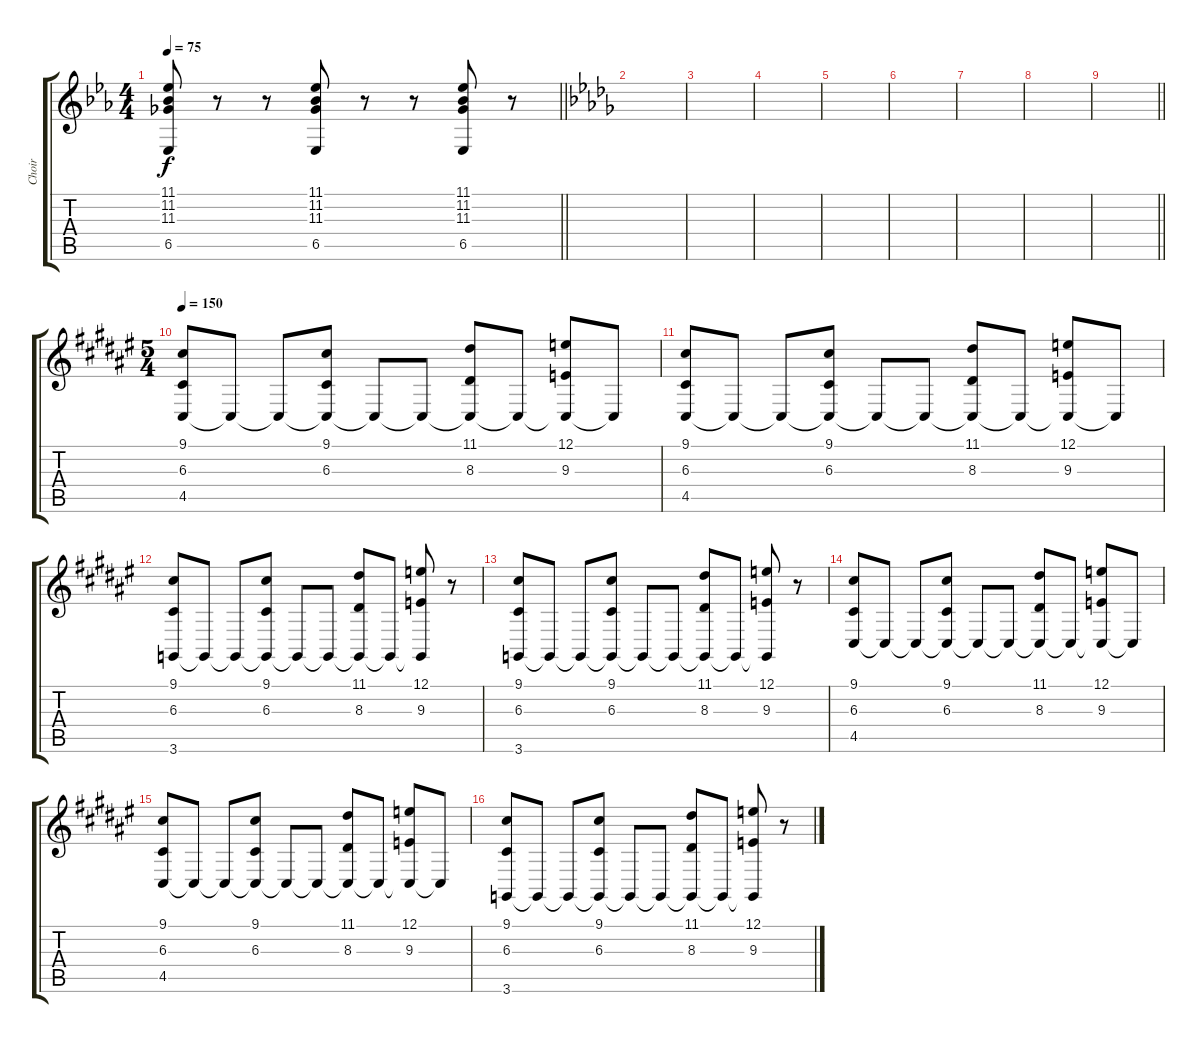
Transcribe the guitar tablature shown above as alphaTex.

\track ("Choir" "Choir") {instrument pad4choir}
\staff {score tabs}
\tuning (E4 B3 G3 D3 A2 E2) {hide}
\ts (4 4)
\tempo 75
\clef g2
\barLineRight lightlight
\ks cminor
(11.1 11.2 11.3 6.5).8{dy f} r.8 r.8 (11.1 11.2 11.3 6.5).8 r.8 r.8 (11.1 11.2 11.3 6.5).8 r.8 |
\section ("" "")
\ks bbminor
|
|
|
|
|
|
|
\barLineRight lightlight
|
\ts (5 4)
\section ("" "")
\tempo 150
\ks d#minor
(9.1 6.3 4.5).8{volume 13} 4.5{t}.8 4.5{t}.8 (9.1 6.3 4.5{t}).8 4.5{t}.8 4.5{t}.8 (11.1 8.3 4.5{t}).8 4.5{t}.8 (12.1 9.3 4.5{t}).8 4.5{t}.8 |
(9.1 6.3 4.5).8 4.5{t}.8 4.5{t}.8 (9.1 6.3 4.5{t}).8 4.5{t}.8 4.5{t}.8 (11.1 8.3 4.5{t}).8 4.5{t}.8 (12.1 9.3 4.5{t}).8 4.5{t}.8 |
(9.1 6.3 3.6).8 3.6{t}.8 3.6{t}.8 (9.1 6.3 3.6{t}).8 3.6{t}.8 3.6{t}.8 (11.1 8.3 3.6{t}).8 3.6{t}.8 (12.1 9.3 3.6{t}).8 r.8 |
(9.1 6.3 3.6).8 3.6{t}.8 3.6{t}.8 (9.1 6.3 3.6{t}).8 3.6{t}.8 3.6{t}.8 (11.1 8.3 3.6{t}).8 3.6{t}.8 (12.1 9.3 3.6{t}).8 r.8 |
(9.1 6.3 4.5).8 4.5{t}.8 4.5{t}.8 (9.1 6.3 4.5{t}).8 4.5{t}.8 4.5{t}.8 (11.1 8.3 4.5{t}).8 4.5{t}.8 (12.1 9.3 4.5{t}).8 4.5{t}.8 |
(9.1 6.3 4.5).8 4.5{t}.8 4.5{t}.8 (9.1 6.3 4.5{t}).8 4.5{t}.8 4.5{t}.8 (11.1 8.3 4.5{t}).8 4.5{t}.8 (12.1 9.3 4.5{t}).8 4.5{t}.8 |
(9.1 6.3 3.6).8 3.6{t}.8 3.6{t}.8 (9.1 6.3 3.6{t}).8 3.6{t}.8 3.6{t}.8 (11.1 8.3 3.6{t}).8 3.6{t}.8 (12.1 9.3 3.6{t}).8 r.8
